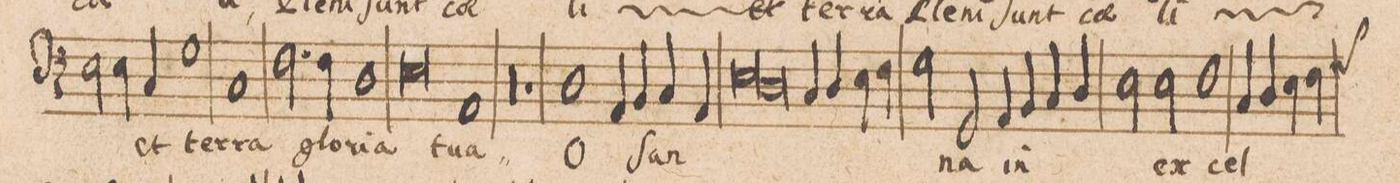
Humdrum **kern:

**kern	**text
*I"BASSVS.	*
*clefF4	*
*k[]	*
*met(C|)	*
*M2/1	*
2E\	coe-
4E\	-li
*	*Xij
4C/	et
1G	ter-
=51-	=51-
1C	-ra
2.F\	glo-
4F\	-ri-
=52-	=52-
1D	-a
0E	tu-
=53-	=53-
1AA	-a
=54-	=54-
00r	.
=55-	=55-
=56-	=56-
1rD	.
1D	O-
=57-	=57-
4AA/	-ſan-
4BB/	.
4C/	.
4AA/	.
*lig	*
1E	.
=58-	=58-
1D	.
*Xlig	*
4C/	.
4D/	.
4E\	.
4F\	.
=59-	=59-
2G\	.
2GG/	-na
4AA/	in
4BB/	.
4C/	.
4D/	.
=60-	=60-
2E\	.
2E\	ex
1F	cel-
=61-	=61-
4C/	.
4D/	.
4E\	.
4F\	.
*-	*-
